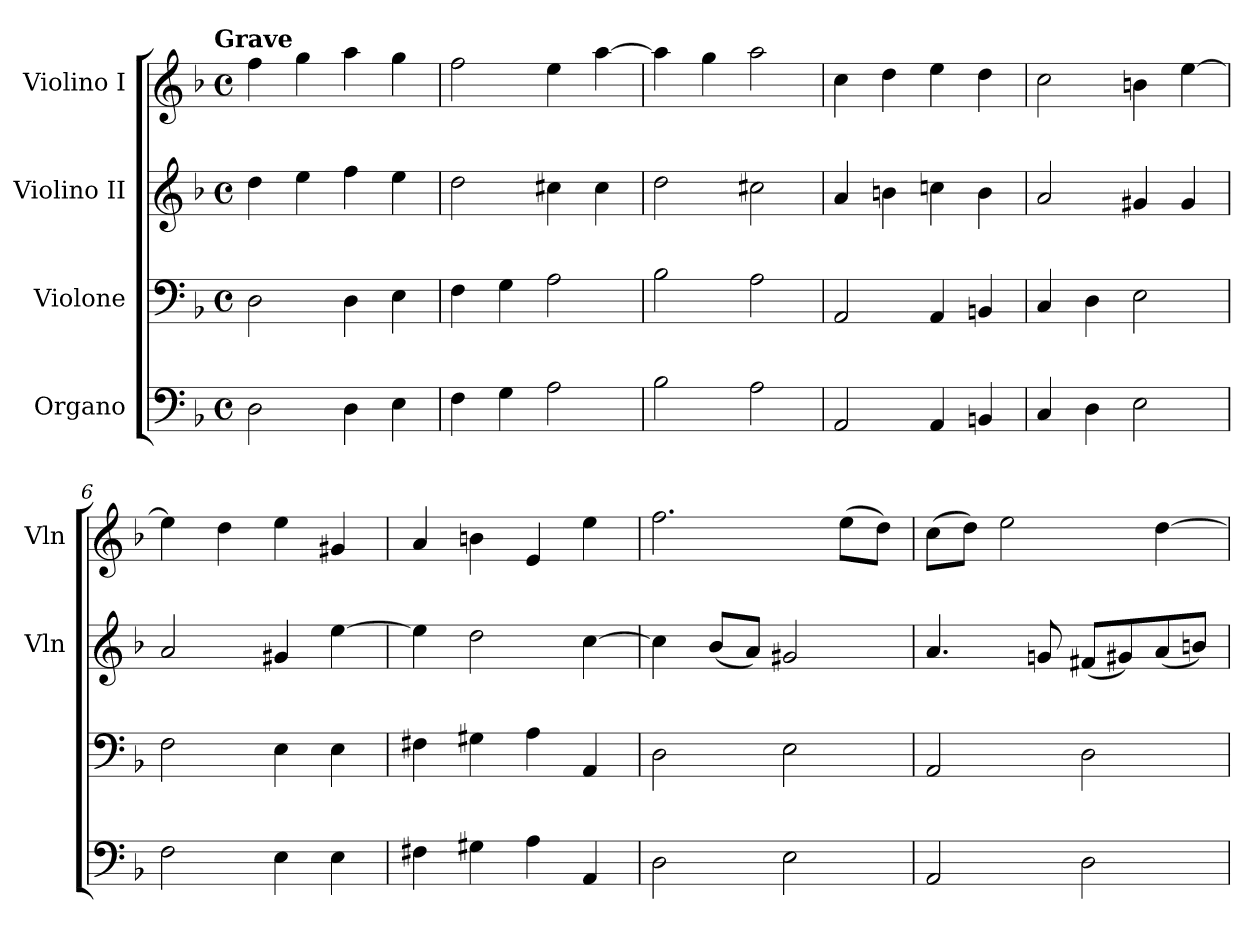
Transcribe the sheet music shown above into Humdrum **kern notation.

**kern	**kern	**kern	**kern
*part4	*part3	*part2	*part1
*staff4	*staff3	*staff2	*staff1
*I"Organo	*I"Violone	*I"Violino II	*I"Violino I
*	*	*I'Vln	*I'Vln
*clefF4	*clefF4	*clefG2	*clefG2
*k[b-]	*k[b-]	*k[b-]	*k[b-]
*d:	*d:	*d:	*d:
!!LO:TX:omd:t=Grave
*M4/4	*M4/4	*M4/4	*M4/4
*met(c)	*met(c)	*met(c)	*met(c)
*MM40	*MM40	*MM40	*MM40
=1	=1	=1	=1
2D	2D	4dd	4ff
.	.	4ee	4gg
4D	4D	4ff	4aa
4E	4E	4ee	4gg
=2	=2	=2	=2
4F	4F	2dd	2ff
4G	4G	.	.
2A	2A	4cc#X	4ee
.	.	4cc#	[4aa
=3	=3	=3	=3
2B-	2B-	2dd	4aa]
.	.	.	4gg
2A	2A	2cc#X	2aa
=4	=4	=4	=4
2AA	2AA	4a	4cc
.	.	4bn	4dd
4AA	4AA	4ccn	4ee
4BBn	4BBn	4b	4dd
=5	=5	=5	=5
4C	4C	2a	2cc
4D	4D	.	.
2E	2E	4g#X	4bn
.	.	4g#	[4ee
=6	=6	=6	=6
2F	2F	2a	4ee]
.	.	.	4dd
4E	4E	4g#X	4ee
4E	4E	[4ee	4g#X
=7	=7	=7	=7
4F#X	4F#X	4ee]	4a
4G#X	4G#X	2dd	4bn
4A	4A	.	4e
4AA	4AA	[4cc	4ee
=8	=8	=8	=8
2D	2D	4cc]	2.ff
.	.	(8b-L	.
.	.	8aJ)	.
2E	2E	2g#X	.
.	.	.	(8eeL
.	.	.	8ddJ)
=9	=9	=9	=9
2AA	2AA	4.a	(8ccL
.	.	.	8ddJ)
.	.	.	2ee
.	.	8gn	.
2D	2D	(8f#XL	.
.	.	8g#X)	.
.	.	(8a	[4dd
.	.	8bnJ)	.
=	=	=	=
*-	*-	*-	*-
